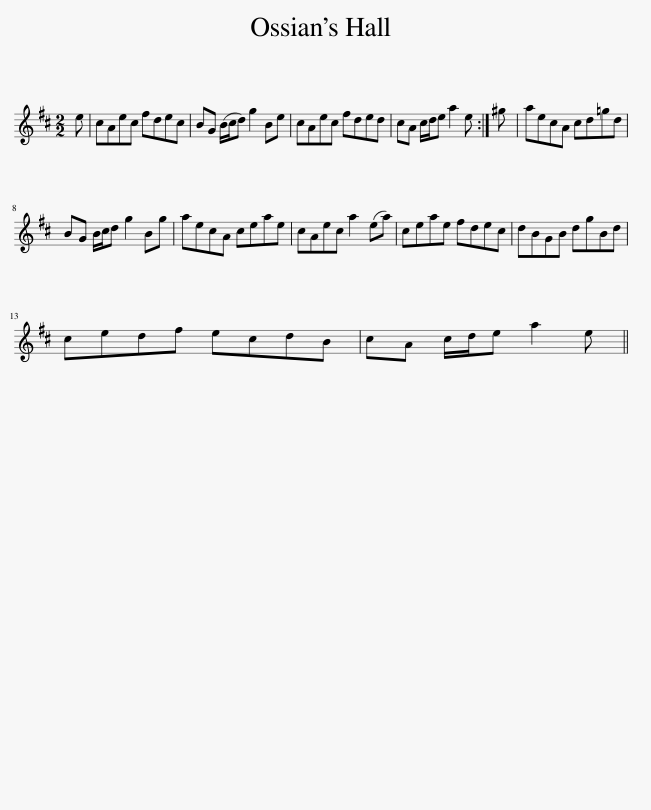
X:1
L:1/8
M:2/2
I:linebreak $
K:D
V:1 treble
V:1
 e | cAec fdec | BG (B/c/d) g2 Be | cAec fded | cA c/d/e a2 e :| %5
 ^g | aecA cd=gd |$ BG B/c/d g2 Bg | aecA ceae | cAec a2 (ea) | %10
 ceae fdec | dBGB dgBd |$ cedf ecdB | cA c/d/e a2 e || %14
